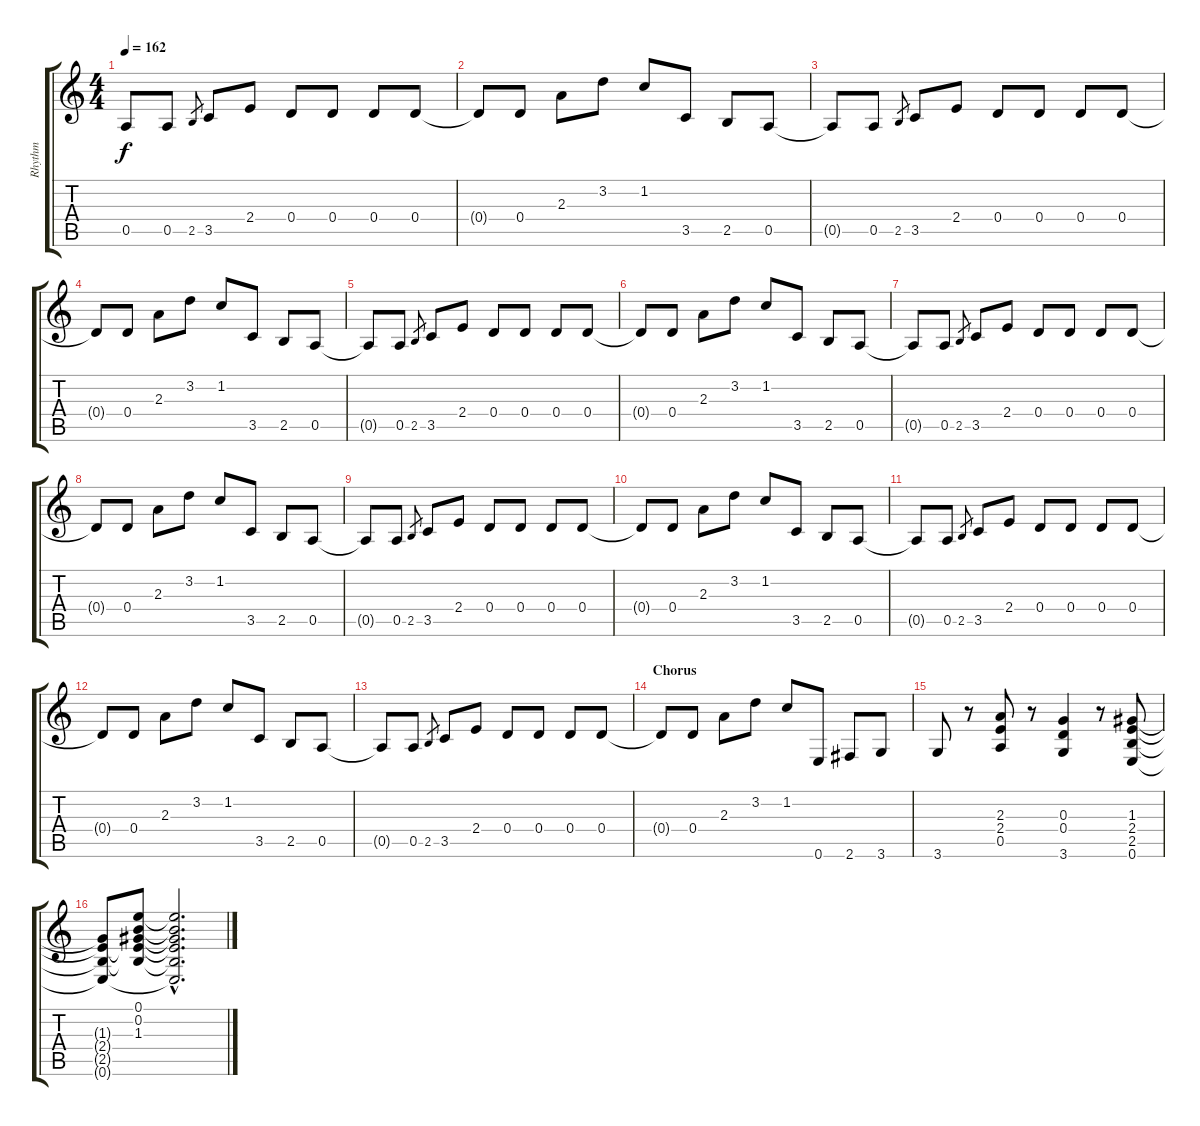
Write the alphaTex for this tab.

\track ("Rhythm" "Rhythm") {instrument electricguitarclean}
\staff {score tabs}
\tuning (E4 B3 G3 D3 A2 E2) {hide}
\ts (4 4)
\tempo 162
\clef g2
\ks c
0.5{t}.8{dy f} 0.5.8 2.5.8{gr} 3.5.8 2.4.8 0.4.8 0.4.8 0.4.8 0.4.8 |
0.4{t}.8 0.4.8 2.3.8 3.2.8 1.2.8 3.5.8 2.5.8 0.5.8 |
0.5{t}.8 0.5.8 2.5.8{gr} 3.5.8 2.4.8 0.4.8 0.4.8 0.4.8 0.4.8 |
0.4{t}.8 0.4.8 2.3.8 3.2.8 1.2.8 3.5.8 2.5.8 0.5.8 |
0.5{t}.8 0.5.8 2.5.8{gr} 3.5.8 2.4.8 0.4.8 0.4.8 0.4.8 0.4.8 |
0.4{t}.8 0.4.8 2.3.8 3.2.8 1.2.8 3.5.8 2.5.8 0.5.8 |
0.5{t}.8 0.5.8 2.5.8{gr} 3.5.8 2.4.8 0.4.8 0.4.8 0.4.8 0.4.8 |
0.4{t}.8 0.4.8 2.3.8 3.2.8 1.2.8 3.5.8 2.5.8 0.5.8 |
0.5{t}.8 0.5.8 2.5.8{gr} 3.5.8 2.4.8 0.4.8 0.4.8 0.4.8 0.4.8 |
0.4{t}.8 0.4.8 2.3.8 3.2.8 1.2.8 3.5.8 2.5.8 0.5.8 |
0.5{t}.8 0.5.8 2.5.8{gr} 3.5.8 2.4.8 0.4.8 0.4.8 0.4.8 0.4.8 |
0.4{t}.8 0.4.8 2.3.8 3.2.8 1.2.8 3.5.8 2.5.8 0.5.8 |
0.5{t}.8 0.5.8 2.5.8{gr} 3.5.8 2.4.8 0.4.8 0.4.8 0.4.8 0.4.8 |
\section ("" "Chorus")
0.4{t}.8 0.4.8 2.3.8 3.2.8 1.2.8 0.6.8 2.6.8 3.6.8 |
3.6.8 r.8 (2.3 2.4 0.5).8{volume 11} r.8 (0.3 0.4 3.6).4 r.8 (1.3 2.4 2.5 0.6).8 |
(1.3{t} 2.4{t} 2.5{t} 0.6{t}).8 (0.1 0.2 1.3 2.4{t} 2.5{t}).8 (0.1{hac t} 0.2{hac t} 1.3{hac t} 2.4{hac t} 2.5{hac t} 0.6{hac t}).2{d}
